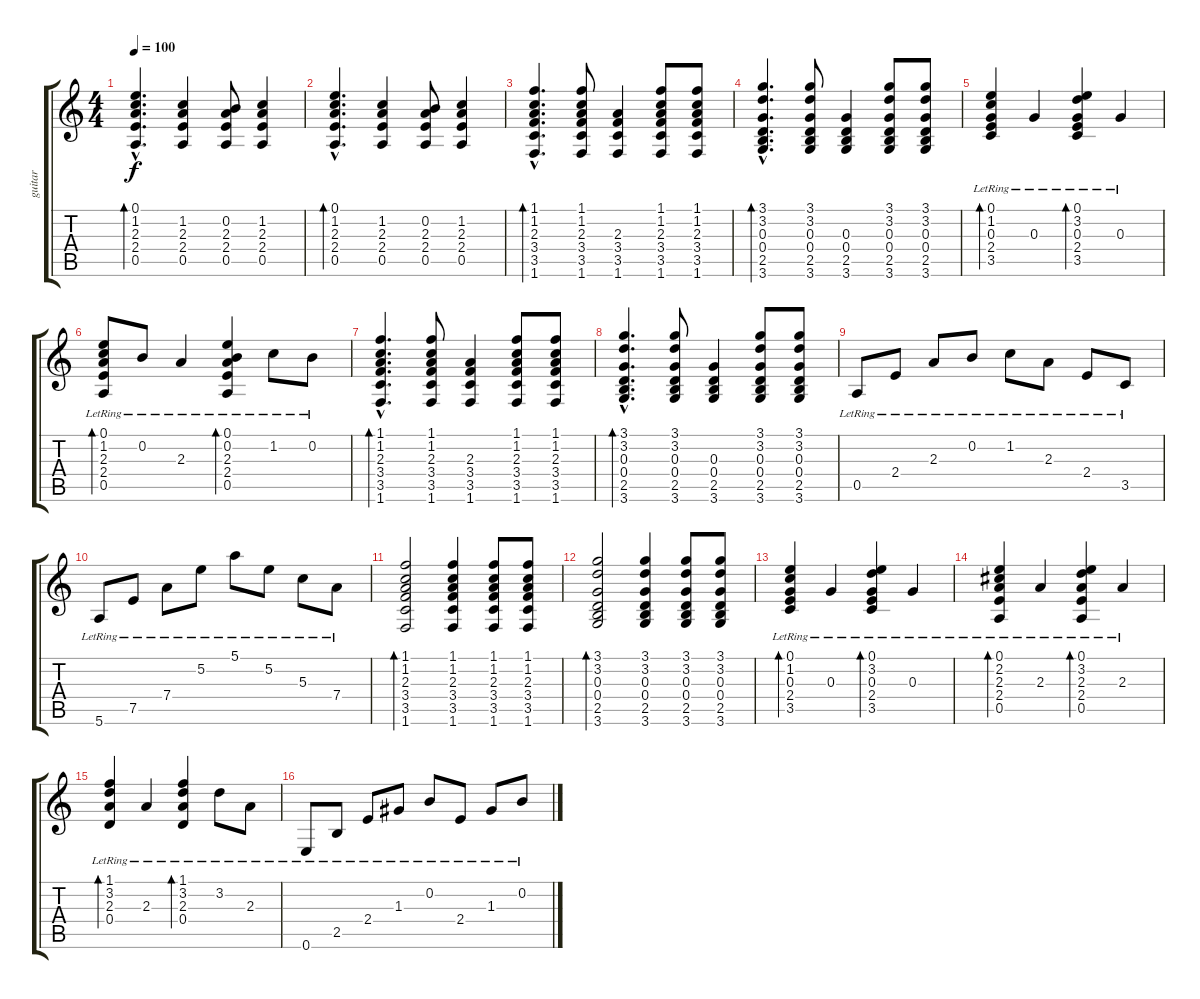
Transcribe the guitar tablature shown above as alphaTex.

\track ("guitar" "guitar") {instrument acousticguitarsteel}
\staff {score tabs}
\tuning (E4 B3 G3 D3 A2 E2) {hide}
\ts (4 4)
\tempo 100
\clef g2
\ks c
(0.1{hac} 1.2{hac} 2.3{hac} 2.4{hac} 0.5{hac}).4{d bd 120 dy f} (1.2 2.3 2.4 0.5).4 (0.2 2.3 2.4 0.5).8 (1.2 2.3 2.4 0.5).4 |
(0.1{hac} 1.2{hac} 2.3{hac} 2.4{hac} 0.5{hac}).4{d bd 120} (1.2 2.3 2.4 0.5).4 (0.2 2.3 2.4 0.5).8 (1.2 2.3 2.4 0.5).4 |
(1.1{hac} 1.2{hac} 2.3{hac} 3.4{hac} 3.5{hac} 1.6{hac}).4{d bd 120} (1.1 1.2 2.3 3.4 3.5 1.6).8 (2.3 3.4 3.5 1.6).4 (1.1 1.2 2.3 3.4 3.5 1.6).8 (1.1 1.2 2.3 3.4 3.5 1.6).8 |
(3.1{hac} 3.2{hac} 0.3{hac} 0.4{hac} 2.5{hac} 3.6{hac}).4{d bd 120} (3.1 3.2 0.3 0.4 2.5 3.6).8 (0.3 0.4 2.5 3.6).4 (3.1 3.2 0.3 0.4 2.5 3.6).8 (3.1 3.2 0.3 0.4 2.5 3.6).8 |
(0.1{lr} 1.2{lr} 0.3{lr} 2.4{lr} 3.5{lr}).4{bd 120} 0.3{lr}.4 (0.1{lr} 3.2{lr} 0.3{lr} 2.4{lr} 3.5{lr}).4{bd 120} 0.3{lr}.4 |
(0.1{lr} 1.2{lr} 2.3{lr} 2.4{lr} 0.5{lr}).8{bd 120} 0.2{lr}.8 2.3{lr}.4 (0.1{lr} 0.2{lr} 2.3 2.4{lr} 0.5{lr}).4{bd 120} 1.2{lr}.8 0.2{lr}.8 |
(1.1{hac} 1.2{hac} 2.3{hac} 3.4{hac} 3.5{hac} 1.6{hac}).4{d bd 120} (1.1 1.2 2.3 3.4 3.5 1.6).8 (2.3 3.4 3.5 1.6).4 (1.1 1.2 2.3 3.4 3.5 1.6).8 (1.1 1.2 2.3 3.4 3.5 1.6).8 |
(3.1{hac} 3.2{hac} 0.3{hac} 0.4{hac} 2.5{hac} 3.6{hac}).4{d bd 120} (3.1 3.2 0.3 0.4 2.5 3.6).8 (0.3 0.4 2.5 3.6).4 (3.1 3.2 0.3 0.4 2.5 3.6).8 (3.1 3.2 0.3 0.4 2.5 3.6).8 |
0.5{lr}.8 2.4{lr}.8 2.3{lr}.8 0.2{lr}.8 1.2{lr}.8 2.3{lr}.8 2.4{lr}.8 3.5{lr}.8 |
5.6{lr}.8 7.5{lr}.8 7.4{lr}.8 5.2{lr}.8 5.1{lr}.8 5.2{lr}.8 5.3{lr}.8 7.4{lr}.8 |
(1.1 1.2 2.3 3.4 3.5 1.6).2{bd 120} (1.1 1.2 2.3 3.4 3.5 1.6).4 (1.1 1.2 2.3 3.4 3.5 1.6).8 (1.1 1.2 2.3 3.4 3.5 1.6).8 |
(3.1 3.2 0.3 0.4 2.5 3.6).2{bd 120} (3.1 3.2 0.3 0.4 2.5 3.6).4 (3.1 3.2 0.3 0.4 2.5 3.6).8 (3.1 3.2 0.3 0.4 2.5 3.6).8 |
(0.1{lr} 1.2{lr} 0.3{lr} 2.4{lr} 3.5{lr}).4{bd 120} 0.3{lr}.4 (0.1{lr} 3.2{lr} 0.3{lr} 2.4{lr} 3.5{lr}).4{bd 120} 0.3{lr}.4 |
(0.1{lr} 2.2{lr} 2.3{lr} 2.4{lr} 0.5{lr}).4{bd 120} 2.3{lr}.4 (0.1{lr} 3.2{lr} 2.3 2.4{lr} 0.5).4{bd 120} 2.3{lr}.4 |
(1.1{lr} 3.2{lr} 2.3{lr} 0.4{lr}).4{bd 120} 2.3{lr}.4 (1.1{lr} 3.2{lr} 2.3{lr} 0.4{lr}).4{bd 120} 3.2{lr}.8 2.3{lr}.8 |
0.6{lr}.8 2.5{lr}.8 2.4{lr}.8 1.3{lr}.8 0.2{lr}.8 2.4{lr}.8 1.3{lr}.8 0.2{lr}.8
